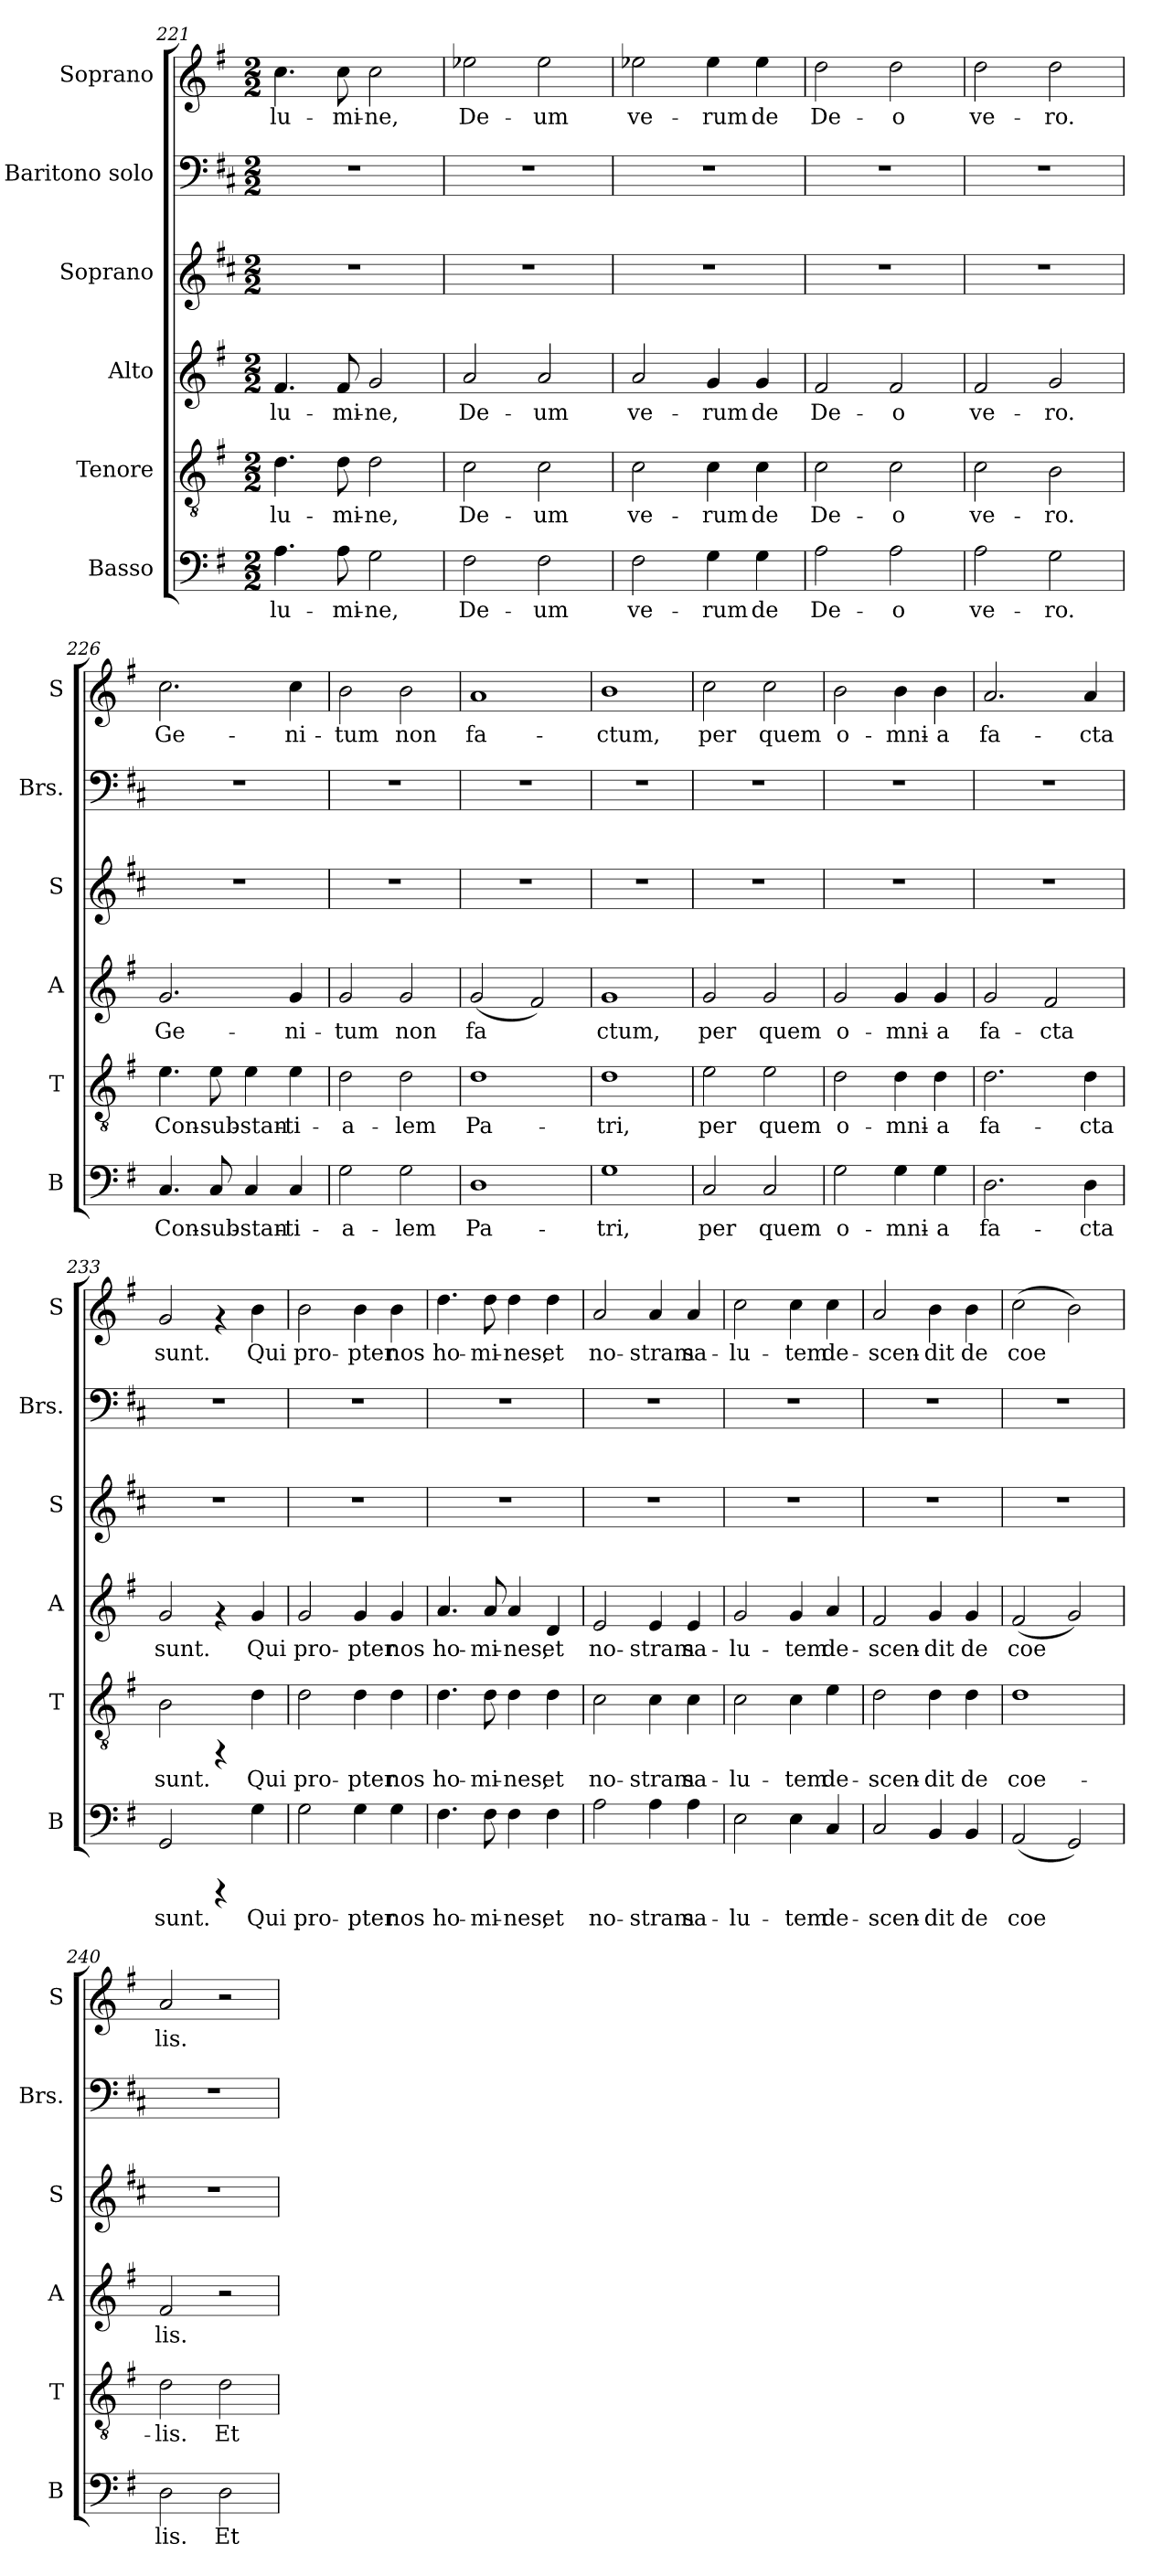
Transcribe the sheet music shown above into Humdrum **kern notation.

**kern	**text	**kern	**text	**kern	**text	**kern	**kern	**kern	**text
*part6	*part6	*part5	*part5	*part4	*part4	*part3	*part2	*part1	*part1
*staff6	*staff6	*staff5	*staff5	*staff4	*staff4	*staff3	*staff2	*staff1	*staff1
*I"Basso	*	*I"Tenore	*	*I"Alto	*	*I"Soprano	*I"Baritono  solo	*I"Soprano	*
*I'B	*	*I'T	*	*I'A	*	*I'S	*I'Brs.	*I'S	*
*clefF4	*	*clefGv2	*	*clefG2	*	*clefG2	*clefF4	*clefG2	*
*k[f#]	*	*k[f#]	*	*k[f#]	*	*k[f#c#]	*k[f#c#]	*k[f#]	*
*G:	*	*G:	*	*G:	*	*D:	*D:	*G:	*
*M2/2	*	*M2/2	*	*M2/2	*	*M2/2	*M2/2	*M2/2	*
=221	=221	=221	=221	=221	=221	=221	=221	=221	=221
!	!LO:LY:b:cj	!	!LO:LY:b:cj	!	!LO:LY:b:cj	!	!	!	!LO:LY:b:cj
4.A\	lu-	4.d\	lu-	4.f#/	lu-	1r	1r	4.cc\	lu-
!	!LO:LY:b:cj	!	!LO:LY:b:cj	!	!LO:LY:b:cj	!	!	!	!LO:LY:b:cj
8A\	-mi-	8d\	-mi-	8f#/	-mi-	.	.	8cc\	-mi-
!	!LO:LY:b:cj	!	!LO:LY:b:cj	!	!LO:LY:b:cj	!	!	!	!LO:LY:b:cj
2G\	-ne,	2d\	-ne,	2g/	-ne,	.	.	2cc\	-ne,
!!LO:PB:g=z
=222	=222	=222	=222	=222	=222	=222	=222	=222	=222
!	!LO:LY:b:cj	!	!LO:LY:b:cj	!	!LO:LY:b:cj	!	!	!	!LO:LY:b:cj
2F#\	De-	2c\	De-	2a/	De-	1r	1r	2ee-X\	De-
!	!LO:LY:b:cj	!	!LO:LY:b:cj	!	!LO:LY:b:cj	!	!	!	!LO:LY:b:cj
2F#\	-um	2c\	-um	2a/	-um	.	.	2ee-\	-um
=223	=223	=223	=223	=223	=223	=223	=223	=223	=223
!	!LO:LY:b:cj	!	!LO:LY:b:cj	!	!LO:LY:b:cj	!	!	!	!LO:LY:b:cj
2F#\	ve-	2c\	ve-	2a/	ve-	1r	1r	2ee-X\	ve-
!	!LO:LY:b:cj	!	!LO:LY:b:cj	!	!LO:LY:b:cj	!	!	!	!LO:LY:b:cj
4G\	-rum	4c\	-rum	4g/	-rum	.	.	4ee-\	-rum
!	!LO:LY:b:cj	!	!LO:LY:b:cj	!	!LO:LY:b:cj	!	!	!	!LO:LY:b:cj
4G\	de	4c\	de	4g/	de	.	.	4ee-\	de
=224	=224	=224	=224	=224	=224	=224	=224	=224	=224
!	!LO:LY:b:cj	!	!LO:LY:b:cj	!	!LO:LY:b:cj	!	!	!	!LO:LY:b:cj
2A\	De-	2c\	De-	2f#/	De-	1r	1r	2dd\	De-
!	!LO:LY:b:cj	!	!LO:LY:b:cj	!	!LO:LY:b:cj	!	!	!	!LO:LY:b:cj
2A\	-o	2c\	-o	2f#/	-o	.	.	2dd\	-o
=225	=225	=225	=225	=225	=225	=225	=225	=225	=225
!	!LO:LY:b:cj	!	!LO:LY:b:cj	!	!LO:LY:b:cj	!	!	!	!LO:LY:b:cj
2A\	ve-	2c\	ve-	2f#/	ve-	1r	1r	2dd\	ve-
!	!LO:LY:b:cj	!	!LO:LY:b:cj	!	!LO:LY:b:cj	!	!	!	!LO:LY:b:cj
2G\	-ro.	2B\	-ro.	2g/	-ro.	.	.	2dd\	-ro.
=226	=226	=226	=226	=226	=226	=226	=226	=226	=226
!	!LO:LY:b:cj	!	!LO:LY:b:cj	!	!LO:LY:b:cj	!	!	!	!LO:LY:b:cj
4.C/	Con-	4.e\	Con-	2.g/	Ge-	1r	1r	2.cc\	Ge-
!	!LO:LY:b:cj	!	!LO:LY:b:cj	!	!	!	!	!	!
8C/	-sub-	8e\	-sub-	.	.	.	.	.	.
!	!LO:LY:b:cj	!	!LO:LY:b:cj	!	!	!	!	!	!
4C/	-stan-	4e\	-stan-	.	.	.	.	.	.
!	!LO:LY:b:cj	!	!LO:LY:b:cj	!	!LO:LY:b:cj	!	!	!	!LO:LY:b:cj
4C/	-ti-	4e\	-ti-	4g/	-ni-	.	.	4cc\	-ni-
=227	=227	=227	=227	=227	=227	=227	=227	=227	=227
!	!LO:LY:b:cj	!	!LO:LY:b:cj	!	!LO:LY:b:cj	!	!	!	!LO:LY:b:cj
2G\	-a-	2d\	-a-	2g/	-tum	1r	1r	2b\	-tum
!	!LO:LY:b:cj	!	!LO:LY:b:cj	!	!LO:LY:b:cj	!	!	!	!LO:LY:b:cj
2G\	-lem	2d\	-lem	2g/	non	.	.	2b\	non
=228	=228	=228	=228	=228	=228	=228	=228	=228	=228
!	!LO:LY:b:cj	!	!LO:LY:b:cj	!	!LO:LY:b:cj	!	!	!	!LO:LY:b:cj
1D	Pa-	1d	Pa-	(<2g/	fa-	1r	1r	1a	fa-
!	!	!	!	!	!LO:LY:b:cj	!	!	!	!
.	.	.	.	2f#/)	--	.	.	.	.
!!LO:LB:g=z
=229	=229	=229	=229	=229	=229	=229	=229	=229	=229
!	!LO:LY:b:cj	!	!LO:LY:b:cj	!	!LO:LY:b:cj	!	!	!	!LO:LY:b:cj
1G	-tri,	1d	-tri,	1g	-ctum,	1r	1r	1b	-ctum,
=230	=230	=230	=230	=230	=230	=230	=230	=230	=230
!	!LO:LY:b:cj	!	!LO:LY:b:cj	!	!LO:LY:b:cj	!	!	!	!LO:LY:b:cj
2C/	per	2e\	per	2g/	per	1r	1r	2cc\	per
!	!LO:LY:b:cj	!	!LO:LY:b:cj	!	!LO:LY:b:cj	!	!	!	!LO:LY:b:cj
2C/	quem	2e\	quem	2g/	quem	.	.	2cc\	quem
=231	=231	=231	=231	=231	=231	=231	=231	=231	=231
!	!LO:LY:b:cj	!	!LO:LY:b:cj	!	!LO:LY:b:cj	!	!	!	!LO:LY:b:cj
2G\	o-	2d\	o-	2g/	o-	1r	1r	2b\	o-
!	!LO:LY:b:cj	!	!LO:LY:b:cj	!	!LO:LY:b:cj	!	!	!	!LO:LY:b:cj
4G\	-mni-	4d\	-mni-	4g/	-mni-	.	.	4b\	-mni-
!	!LO:LY:b:cj	!	!LO:LY:b:cj	!	!LO:LY:b:cj	!	!	!	!LO:LY:b:cj
4G\	-a	4d\	-a	4g/	-a	.	.	4b\	-a
=232	=232	=232	=232	=232	=232	=232	=232	=232	=232
!	!LO:LY:b:cj	!	!LO:LY:b:cj	!	!LO:LY:b:cj	!	!	!	!LO:LY:b:cj
2.D\	fa-	2.d\	fa-	2g/	fa-	1r	1r	2.a/	fa-
!	!	!	!	!	!LO:LY:b:cj	!	!	!	!
.	.	.	.	2f#/	-cta	.	.	.	.
!	!LO:LY:b:cj	!	!LO:LY:b:cj	!	!	!	!	!	!LO:LY:b:cj
4D\	-cta	4d\	-cta	.	.	.	.	4a/	-cta
=233	=233	=233	=233	=233	=233	=233	=233	=233	=233
!	!LO:LY:b:cj	!	!LO:LY:b:cj	!	!LO:LY:b:cj	!	!	!	!LO:LY:b:cj
2GG/	sunt.	2B\	sunt.	2g/	sunt.	1r	1r	2g/	sunt.
4rCCC	.	4rFF	.	4rf	.	.	.	4rf	.
!	!LO:LY:b:cj	!	!LO:LY:b:cj	!	!LO:LY:b:cj	!	!	!	!LO:LY:b:cj
4G\	Qui	4d\	Qui	4g/	Qui	.	.	4b\	Qui
=234	=234	=234	=234	=234	=234	=234	=234	=234	=234
!	!LO:LY:b:cj	!	!LO:LY:b:cj	!	!LO:LY:b:cj	!	!	!	!LO:LY:b:cj
2G\	pro-	2d\	pro-	2g/	pro-	1r	1r	2b\	pro-
!	!LO:LY:b:cj	!	!LO:LY:b:cj	!	!LO:LY:b:cj	!	!	!	!LO:LY:b:cj
4G\	-pter	4d\	-pter	4g/	-pter	.	.	4b\	-pter
!	!LO:LY:b:cj	!	!LO:LY:b:cj	!	!LO:LY:b:cj	!	!	!	!LO:LY:b:cj
4G\	nos	4d\	nos	4g/	nos	.	.	4b\	nos
=235	=235	=235	=235	=235	=235	=235	=235	=235	=235
!	!LO:LY:b:cj	!	!LO:LY:b:cj	!	!LO:LY:b:cj	!	!	!	!LO:LY:b:cj
4.F#\	ho-	4.d\	ho-	4.a/	ho-	1r	1r	4.dd\	ho-
!	!LO:LY:b:cj	!	!LO:LY:b:cj	!	!LO:LY:b:cj	!	!	!	!LO:LY:b:cj
8F#\	-mi-	8d\	-mi-	8a/	-mi-	.	.	8dd\	-mi-
!	!LO:LY:b:cj	!	!LO:LY:b:cj	!	!LO:LY:b:cj	!	!	!	!LO:LY:b:cj
4F#\	-nes,	4d\	-nes,	4a/	-nes,	.	.	4dd\	-nes,
!	!LO:LY:b:cj	!	!LO:LY:b:cj	!	!LO:LY:b:cj	!	!	!	!LO:LY:b:cj
4F#\	et	4d\	et	4d/	et	.	.	4dd\	et
!!LO:PB:g=z
=236	=236	=236	=236	=236	=236	=236	=236	=236	=236
!	!LO:LY:b:cj	!	!LO:LY:b:cj	!	!LO:LY:b:cj	!	!	!	!LO:LY:b:cj
2A\	no-	2c\	no-	2e/	no-	1r	1r	2a/	no-
!	!LO:LY:b:cj	!	!LO:LY:b:cj	!	!LO:LY:b:cj	!	!	!	!LO:LY:b:cj
4A\	-stram	4c\	-stram	4e/	-stram	.	.	4a/	-stram
!	!LO:LY:b:cj	!	!LO:LY:b:cj	!	!LO:LY:b:cj	!	!	!	!LO:LY:b:cj
4A\	sa-	4c\	sa-	4e/	sa-	.	.	4a/	sa-
=237	=237	=237	=237	=237	=237	=237	=237	=237	=237
!	!LO:LY:b:cj	!	!LO:LY:b:cj	!	!LO:LY:b:cj	!	!	!	!LO:LY:b:cj
2E\	-lu-	2c\	-lu-	2g/	-lu-	1r	1r	2cc\	-lu-
!	!LO:LY:b:cj	!	!LO:LY:b:cj	!	!LO:LY:b:cj	!	!	!	!LO:LY:b:cj
4E\	-tem	4c\	-tem	4g/	-tem	.	.	4cc\	-tem
!	!LO:LY:b:cj	!	!LO:LY:b:cj	!	!LO:LY:b:cj	!	!	!	!LO:LY:b:cj
4C/	de-	4e\	de-	4a/	de-	.	.	4cc\	de-
=238	=238	=238	=238	=238	=238	=238	=238	=238	=238
!	!LO:LY:b:cj	!	!LO:LY:b:cj	!	!LO:LY:b:cj	!	!	!	!LO:LY:b:cj
2C/	-scen-	2d\	-scen-	2f#/	-scen-	1r	1r	2a/	-scen-
!	!LO:LY:b:cj	!	!LO:LY:b:cj	!	!LO:LY:b:cj	!	!	!	!LO:LY:b:cj
4BB/	-dit	4d\	-dit	4g/	-dit	.	.	4b\	-dit
!	!LO:LY:b:cj	!	!LO:LY:b:cj	!	!LO:LY:b:cj	!	!	!	!LO:LY:b:cj
4BB/	de	4d\	de	4g/	de	.	.	4b\	de
=239	=239	=239	=239	=239	=239	=239	=239	=239	=239
!	!LO:LY:b:cj	!	!LO:LY:b:cj	!	!LO:LY:b:cj	!	!	!	!LO:LY:b:cj
(<2AA/	coe-	1d	coe-	(<2f#/	coe-	1r	1r	(>2cc\	coe-
!	!LO:LY:b:cj	!	!	!	!LO:LY:b:cj	!	!	!	!LO:LY:b:cj
2GG/)	--	.	.	2g/)	--	.	.	2b\)	--
=240	=240	=240	=240	=240	=240	=240	=240	=240	=240
!	!LO:LY:b:cj	!	!LO:LY:b:cj	!	!LO:LY:b:cj	!	!	!	!LO:LY:b:cj
2D\	-lis.	2d\	-lis.	2f#/	-lis.	1r	1r	2a/	-lis.
!	!LO:LY:b:cj	!	!LO:LY:b:cj	!	!	!	!	!	!
2D\	Et	2d\	Et	2r	.	.	.	2r	.
=	=	=	=	=	=	=	=	=	=
*-	*-	*-	*-	*-	*-	*-	*-	*-	*-
